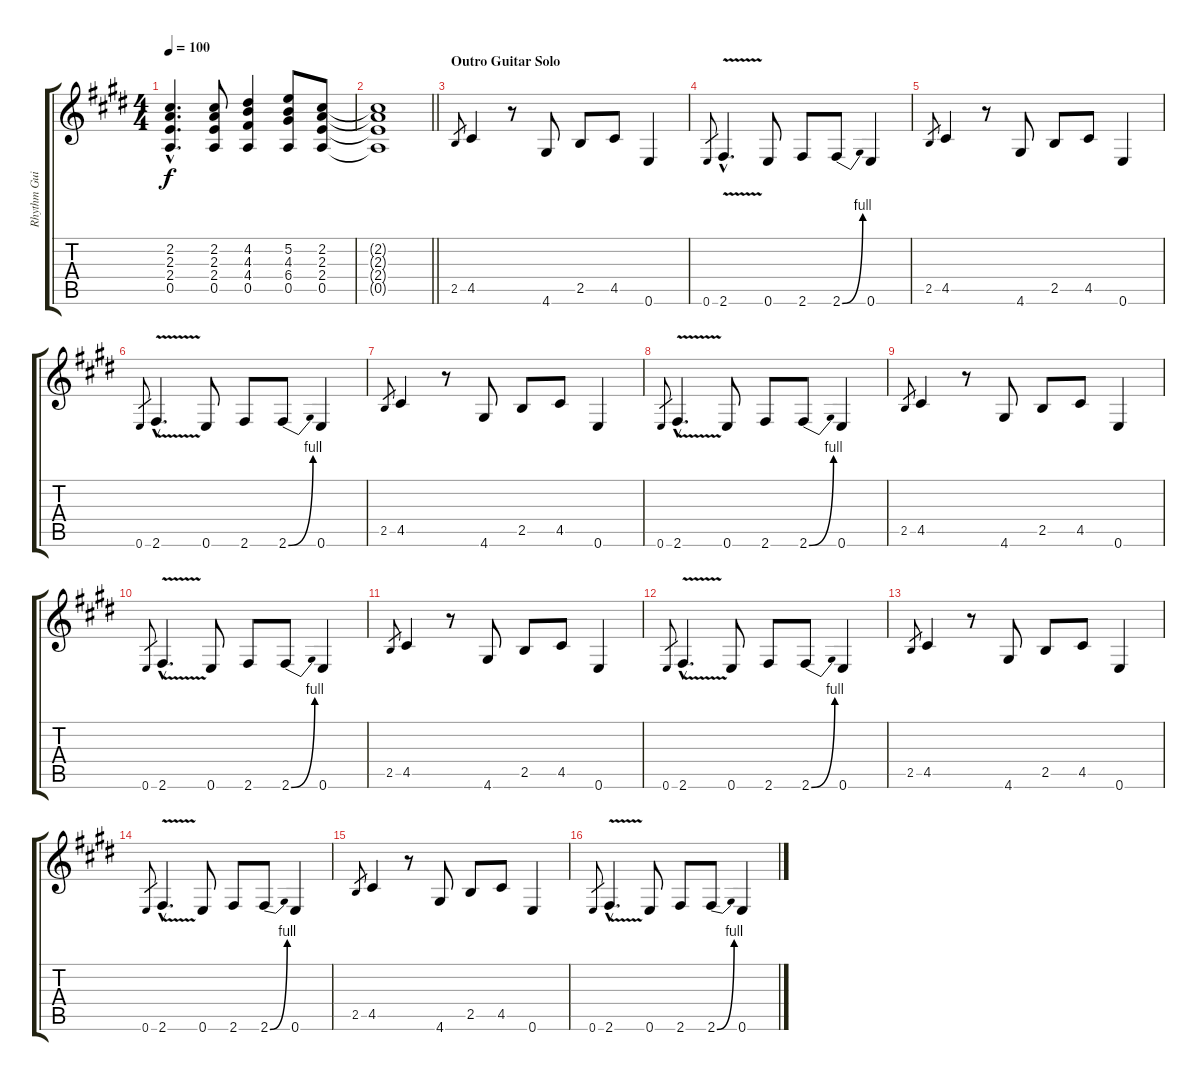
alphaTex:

\track ("Rhythm Guitar" "Rhythm Gui") {instrument overdrivenguitar}
\staff {score tabs}
\tuning (E4 B3 G3 D3 A2 E2) {hide}
\ts (4 4)
\tempo 100
\clef g2
\ks c#minor
(2.2{hac} 2.3{hac} 2.4{hac} 0.5{hac}).4{d dy f} (2.2 2.3 2.4 0.5).8 (4.2 4.3 4.4 0.5).4 (5.2 4.3 6.4 0.5).8 (2.2 2.3 2.4 0.5).8 |
\barLineRight lightlight
(2.2{t} 2.3{t} 2.4{t} 0.5{t}).1 |
\section ("" "Outro Guitar Solo")
2.5.8{gr} 4.5.4 r.8 4.6.8 2.5.8 4.5.8 0.6.4 |
0.6.8{gr} 2.6{v hac}.4{d} 0.6.8 2.6.8 2.6{be (bend 0 0 60 4)}.8 0.6.4 |
2.5.8{gr} 4.5.4 r.8 4.6.8 2.5.8 4.5.8 0.6.4 |
0.6.8{gr} 2.6{v hac}.4{d} 0.6.8 2.6.8 2.6{be (bend 0 0 60 4)}.8 0.6.4 |
2.5.8{gr} 4.5.4 r.8 4.6.8 2.5.8 4.5.8 0.6.4 |
0.6.8{gr} 2.6{v hac}.4{d} 0.6.8 2.6.8 2.6{be (bend 0 0 60 4)}.8 0.6.4 |
2.5.8{gr} 4.5.4 r.8 4.6.8 2.5.8 4.5.8 0.6.4 |
0.6.8{gr} 2.6{v hac}.4{d} 0.6.8 2.6.8 2.6{be (bend 0 0 60 4)}.8 0.6.4 |
2.5.8{gr} 4.5.4 r.8 4.6.8 2.5.8 4.5.8 0.6.4 |
0.6.8{gr} 2.6{v hac}.4{d} 0.6.8 2.6.8 2.6{be (bend 0 0 60 4)}.8 0.6.4 |
2.5.8{gr} 4.5.4 r.8 4.6.8 2.5.8 4.5.8 0.6.4 |
0.6.8{gr} 2.6{v hac}.4{d} 0.6.8 2.6.8 2.6{be (bend 0 0 60 4)}.8 0.6.4 |
2.5.8{gr} 4.5.4 r.8 4.6.8 2.5.8 4.5.8 0.6.4 |
0.6.8{gr} 2.6{v hac}.4{d} 0.6.8 2.6.8 2.6{be (bend 0 0 60 4)}.8 0.6.4
